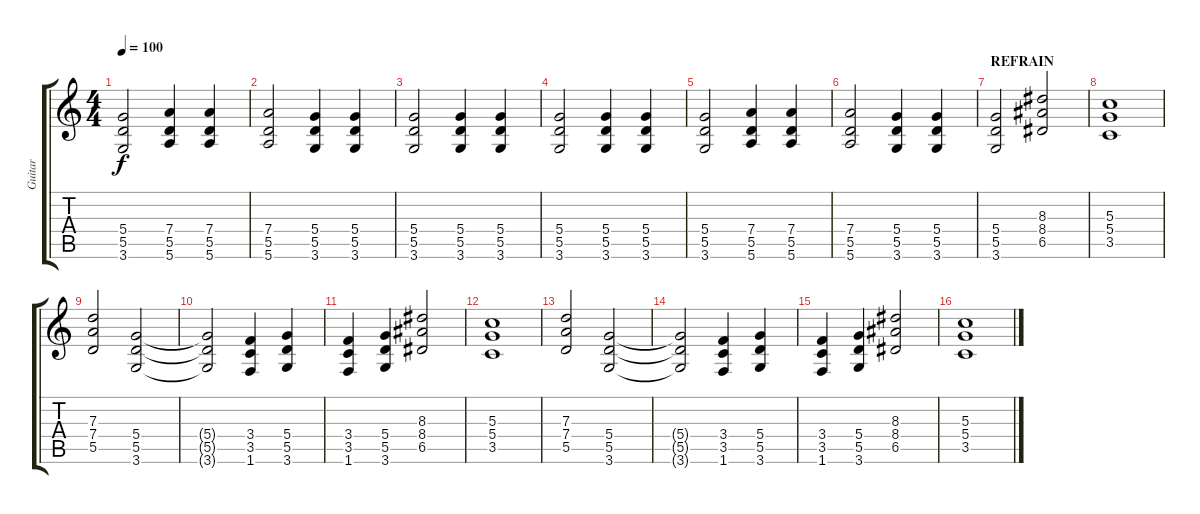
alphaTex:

\track ("Guitar" "Guitar") {instrument distortionguitar}
\staff {score tabs}
\tuning (E4 B3 G3 D3 A2 E2) {hide}
\ts (4 4)
\tempo 100
\clef g2
\ks c
(5.4 5.5 3.6).2{dy f} (7.4 5.5 5.6).4 (7.4 5.5 5.6).4 |
(7.4 5.5 5.6).2 (5.4 5.5 3.6).4 (5.4 5.5 3.6).4 |
(5.4 5.5 3.6).2 (5.4 5.5 3.6).4 (5.4 5.5 3.6).4 |
(5.4 5.5 3.6).2 (5.4 5.5 3.6).4 (5.4 5.5 3.6).4 |
(5.4 5.5 3.6).2 (7.4 5.5 5.6).4 (7.4 5.5 5.6).4 |
(7.4 5.5 5.6).2 (5.4 5.5 3.6).4 (5.4 5.5 3.6).4 |
\section ("" "REFRAIN")
(5.4 5.5 3.6).2 (8.3 8.4 6.5).2 |
(5.3 5.4 3.5).1 |
(7.3 7.4 5.5).2 (5.4 5.5 3.6).2 |
(5.4{t} 5.5{t} 3.6{t}).2 (3.4 3.5 1.6).4 (5.4 5.5 3.6).4 |
(3.4 3.5 1.6).4 (5.4 5.5 3.6).4 (8.3 8.4 6.5).2 |
(5.3 5.4 3.5).1 |
(7.3 7.4 5.5).2 (5.4 5.5 3.6).2 |
(5.4{t} 5.5{t} 3.6{t}).2 (3.4 3.5 1.6).4 (5.4 5.5 3.6).4 |
(3.4 3.5 1.6).4 (5.4 5.5 3.6).4 (8.3 8.4 6.5).2 |
(5.3 5.4 3.5).1
